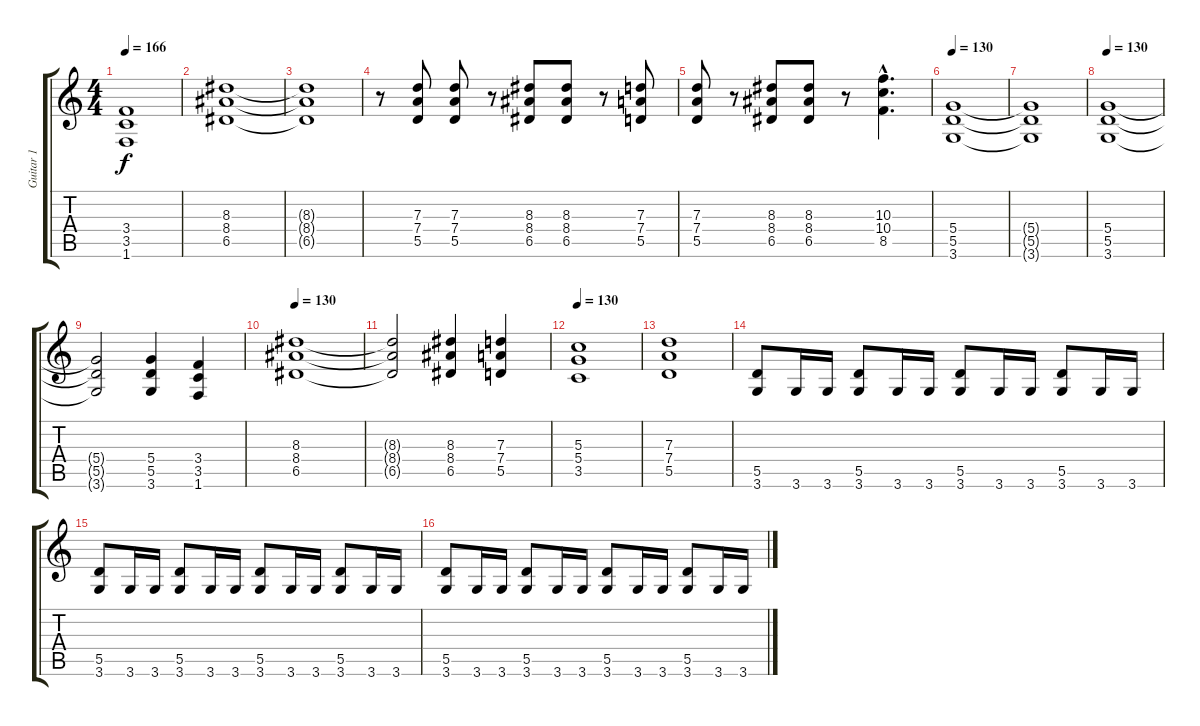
\track ("Guitar 1" "Guitar 1") {instrument overdrivenguitar}
\staff {score tabs}
\tuning (E4 B3 G3 D3 A2 E2) {hide}
\ts (4 4)
\tempo 166
\clef g2
\ks c
(3.4{t} 3.5{t} 1.6{t}).1{dy f} |
(8.3 8.4 6.5).1 |
(8.3{t} 8.4{t} 6.5{t}).1 |
r.8 (7.3 7.4 5.5).8 (7.3 7.4 5.5).8 r.8 (8.3 8.4 6.5).8 (8.3 8.4 6.5).8 r.8 (7.3 7.4 5.5).8 |
(7.3 7.4 5.5).8 r.8 (8.3 8.4 6.5).8 (8.3 8.4 6.5).8 r.8 (10.3{hac} 10.4{hac} 8.5{hac}).4{d} |
\section ("" "")
\tempo 130
(5.4 5.5 3.6).1 |
(5.4{t} 5.5{t} 3.6{t}).1 |
\tempo 130
(5.4 5.5 3.6).1 |
(5.4{t} 5.5{t} 3.6{t}).2 (5.4 5.5 3.6).4 (3.4 3.5 1.6).4 |
\tempo 130
(8.3 8.4 6.5).1 |
(8.3{t} 8.4{t} 6.5{t}).2 (8.3 8.4 6.5).4 (7.3 7.4 5.5).4 |
\tempo 130
(5.3 5.4 3.5).1 |
(7.3 7.4 5.5).1 |
\section ("" "")
(5.5 3.6).8 3.6.16 3.6.16 (5.5 3.6).8 3.6.16 3.6.16 (5.5 3.6).8 3.6.16 3.6.16 (5.5 3.6).8 3.6.16 3.6.16 |
(5.5 3.6).8 3.6.16 3.6.16 (5.5 3.6).8 3.6.16 3.6.16 (5.5 3.6).8 3.6.16 3.6.16 (5.5 3.6).8 3.6.16 3.6.16 |
(5.5 3.6).8 3.6.16 3.6.16 (5.5 3.6).8 3.6.16 3.6.16 (5.5 3.6).8 3.6.16 3.6.16 (5.5 3.6).8 3.6.16 3.6.16
